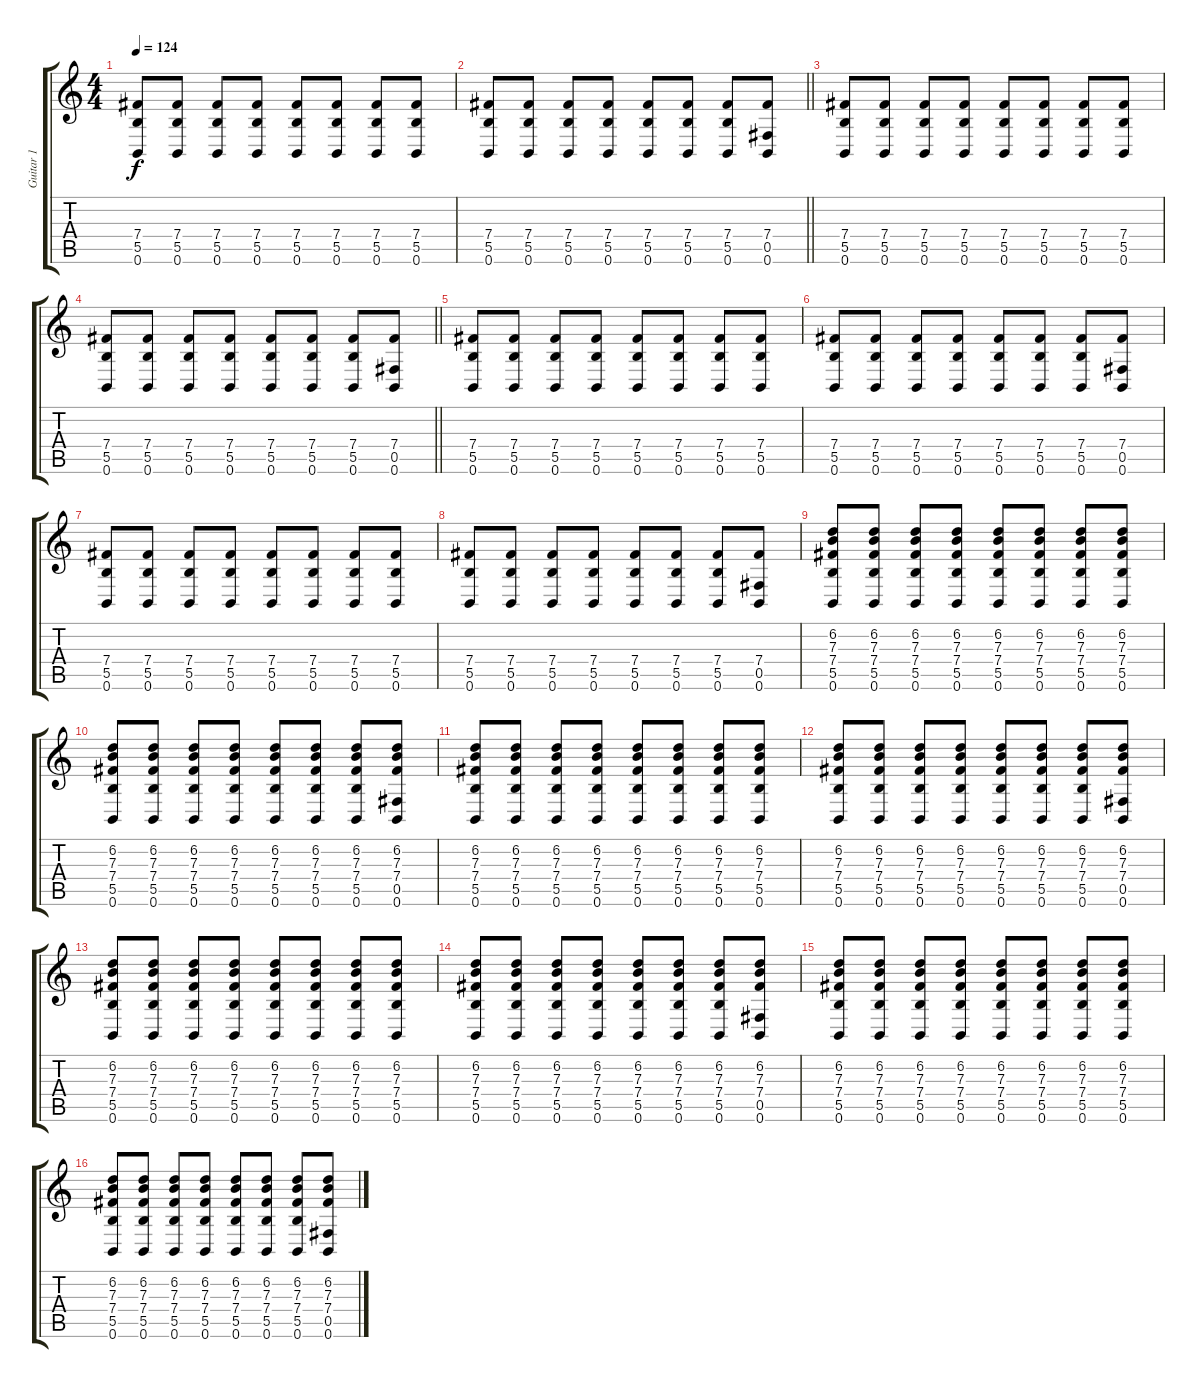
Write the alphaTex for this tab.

\track ("Guitar 1" "Guitar 1") {instrument electricguitarjazz}
\staff {score tabs}
\tuning (Db4 Ab3 E3 B2 Gb2 B1) {hide}
\ts (4 4)
\section ("" "")
\tempo 124
\clef g2
\ks c
(7.4 5.5 0.6).8{dy f volume 8 instrument distortionguitar} (7.4 5.5 0.6).8 (7.4 5.5 0.6).8 (7.4 5.5 0.6).8 (7.4 5.5 0.6).8 (7.4 5.5 0.6).8 (7.4 5.5 0.6).8 (7.4 5.5 0.6).8 |
\barLineRight lightlight
(7.4 5.5 0.6).8 (7.4 5.5 0.6).8 (7.4 5.5 0.6).8 (7.4 5.5 0.6).8 (7.4 5.5 0.6).8 (7.4 5.5 0.6).8 (7.4 5.5 0.6).8 (7.4 0.5 0.6).8 |
(7.4 5.5 0.6).8 (7.4 5.5 0.6).8 (7.4 5.5 0.6).8 (7.4 5.5 0.6).8 (7.4 5.5 0.6).8 (7.4 5.5 0.6).8 (7.4 5.5 0.6).8 (7.4 5.5 0.6).8 |
\barLineRight lightlight
(7.4 5.5 0.6).8 (7.4 5.5 0.6).8 (7.4 5.5 0.6).8 (7.4 5.5 0.6).8 (7.4 5.5 0.6).8 (7.4 5.5 0.6).8 (7.4 5.5 0.6).8 (7.4 0.5 0.6).8 |
(7.4 5.5 0.6).8 (7.4 5.5 0.6).8 (7.4 5.5 0.6).8 (7.4 5.5 0.6).8 (7.4 5.5 0.6).8 (7.4 5.5 0.6).8 (7.4 5.5 0.6).8 (7.4 5.5 0.6).8 |
(7.4 5.5 0.6).8 (7.4 5.5 0.6).8 (7.4 5.5 0.6).8 (7.4 5.5 0.6).8 (7.4 5.5 0.6).8 (7.4 5.5 0.6).8 (7.4 5.5 0.6).8 (7.4 0.5 0.6).8 |
(7.4 5.5 0.6).8 (7.4 5.5 0.6).8 (7.4 5.5 0.6).8 (7.4 5.5 0.6).8 (7.4 5.5 0.6).8 (7.4 5.5 0.6).8 (7.4 5.5 0.6).8 (7.4 5.5 0.6).8 |
(7.4 5.5 0.6).8 (7.4 5.5 0.6).8 (7.4 5.5 0.6).8 (7.4 5.5 0.6).8 (7.4 5.5 0.6).8 (7.4 5.5 0.6).8 (7.4 5.5 0.6).8 (7.4 0.5 0.6).8 |
(6.2 7.3 7.4 5.5 0.6).8 (6.2 7.3 7.4 5.5 0.6).8 (6.2 7.3 7.4 5.5 0.6).8 (6.2 7.3 7.4 5.5 0.6).8 (6.2 7.3 7.4 5.5 0.6).8 (6.2 7.3 7.4 5.5 0.6).8 (6.2 7.3 7.4 5.5 0.6).8 (6.2 7.3 7.4 5.5 0.6).8 |
(6.2 7.3 7.4 5.5 0.6).8 (6.2 7.3 7.4 5.5 0.6).8 (6.2 7.3 7.4 5.5 0.6).8 (6.2 7.3 7.4 5.5 0.6).8 (6.2 7.3 7.4 5.5 0.6).8 (6.2 7.3 7.4 5.5 0.6).8 (6.2 7.3 7.4 5.5 0.6).8 (6.2 7.3 7.4 0.5 0.6).8 |
(6.2 7.3 7.4 5.5 0.6).8 (6.2 7.3 7.4 5.5 0.6).8 (6.2 7.3 7.4 5.5 0.6).8 (6.2 7.3 7.4 5.5 0.6).8 (6.2 7.3 7.4 5.5 0.6).8 (6.2 7.3 7.4 5.5 0.6).8 (6.2 7.3 7.4 5.5 0.6).8 (6.2 7.3 7.4 5.5 0.6).8 |
(6.2 7.3 7.4 5.5 0.6).8 (6.2 7.3 7.4 5.5 0.6).8 (6.2 7.3 7.4 5.5 0.6).8 (6.2 7.3 7.4 5.5 0.6).8 (6.2 7.3 7.4 5.5 0.6).8 (6.2 7.3 7.4 5.5 0.6).8 (6.2 7.3 7.4 5.5 0.6).8 (6.2 7.3 7.4 0.5 0.6).8 |
(6.2 7.3 7.4 5.5 0.6).8 (6.2 7.3 7.4 5.5 0.6).8 (6.2 7.3 7.4 5.5 0.6).8 (6.2 7.3 7.4 5.5 0.6).8 (6.2 7.3 7.4 5.5 0.6).8 (6.2 7.3 7.4 5.5 0.6).8 (6.2 7.3 7.4 5.5 0.6).8 (6.2 7.3 7.4 5.5 0.6).8 |
(6.2 7.3 7.4 5.5 0.6).8 (6.2 7.3 7.4 5.5 0.6).8 (6.2 7.3 7.4 5.5 0.6).8 (6.2 7.3 7.4 5.5 0.6).8 (6.2 7.3 7.4 5.5 0.6).8 (6.2 7.3 7.4 5.5 0.6).8 (6.2 7.3 7.4 5.5 0.6).8 (6.2 7.3 7.4 0.5 0.6).8 |
(6.2 7.3 7.4 5.5 0.6).8 (6.2 7.3 7.4 5.5 0.6).8 (6.2 7.3 7.4 5.5 0.6).8 (6.2 7.3 7.4 5.5 0.6).8 (6.2 7.3 7.4 5.5 0.6).8 (6.2 7.3 7.4 5.5 0.6).8 (6.2 7.3 7.4 5.5 0.6).8 (6.2 7.3 7.4 5.5 0.6).8 |
(6.2 7.3 7.4 5.5 0.6).8 (6.2 7.3 7.4 5.5 0.6).8 (6.2 7.3 7.4 5.5 0.6).8 (6.2 7.3 7.4 5.5 0.6).8 (6.2 7.3 7.4 5.5 0.6).8 (6.2 7.3 7.4 5.5 0.6).8 (6.2 7.3 7.4 5.5 0.6).8 (6.2 7.3 7.4 0.5 0.6).8
